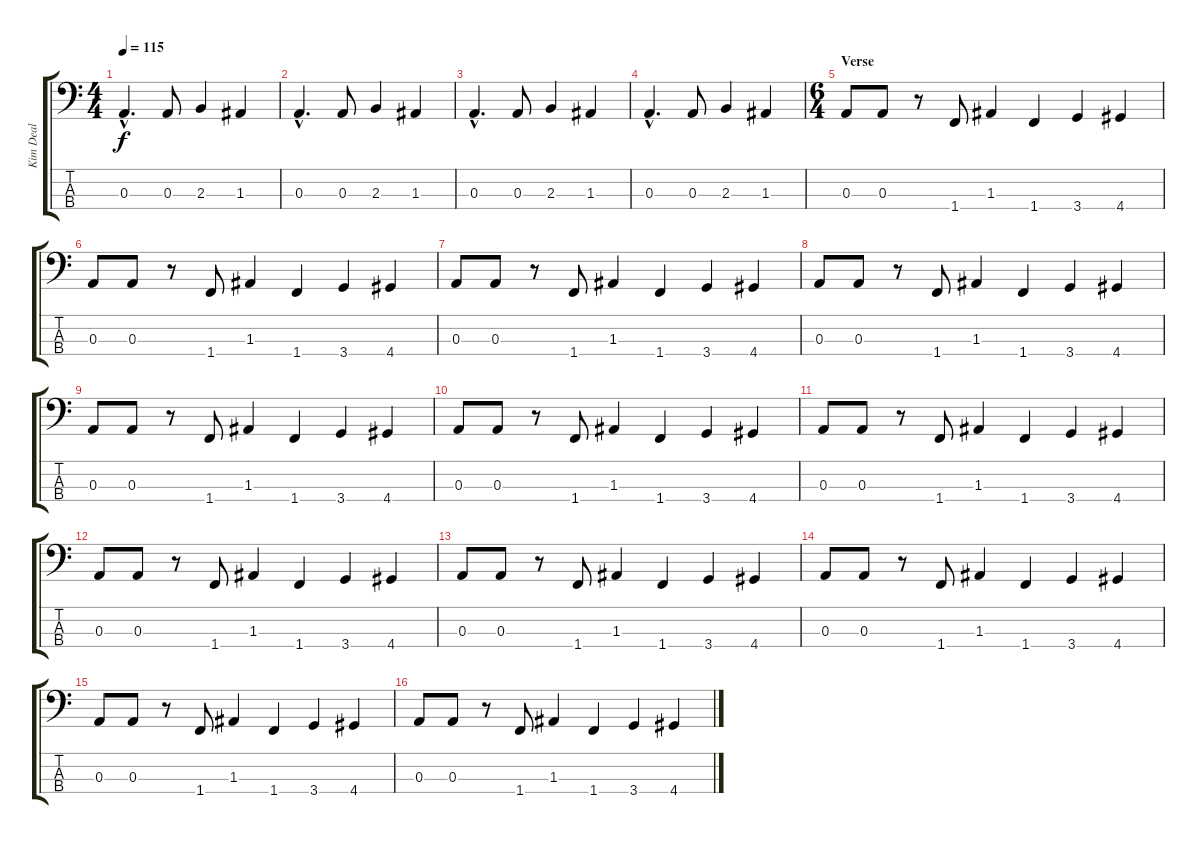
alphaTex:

\track ("Kim Deal" "Kim Deal") {instrument electricbasspick}
\staff {score tabs}
\tuning (G2 D2 A1 E1) {hide}
\ts (4 4)
\section ("" "")
\tempo 115
\clef f4
\ks c
0.3{hac}.4{d dy f} 0.3.8 2.3.4 1.3.4 |
0.3{hac}.4{d} 0.3.8 2.3.4 1.3.4 |
0.3{hac}.4{d} 0.3.8 2.3.4 1.3.4 |
0.3{hac}.4{d} 0.3.8 2.3.4 1.3.4 |
\ts (6 4)
\section ("" "Verse")
0.3.8 0.3.8 r.8 1.4.8 1.3.4 1.4.4 3.4.4 4.4.4 |
0.3.8 0.3.8 r.8 1.4.8 1.3.4 1.4.4 3.4.4 4.4.4 |
0.3.8 0.3.8 r.8 1.4.8 1.3.4 1.4.4 3.4.4 4.4.4 |
0.3.8 0.3.8 r.8 1.4.8 1.3.4 1.4.4 3.4.4 4.4.4 |
0.3.8 0.3.8 r.8 1.4.8 1.3.4 1.4.4 3.4.4 4.4.4 |
0.3.8 0.3.8 r.8 1.4.8 1.3.4 1.4.4 3.4.4 4.4.4 |
0.3.8 0.3.8 r.8 1.4.8 1.3.4 1.4.4 3.4.4 4.4.4 |
0.3.8 0.3.8 r.8 1.4.8 1.3.4 1.4.4 3.4.4 4.4.4 |
0.3.8 0.3.8 r.8 1.4.8 1.3.4 1.4.4 3.4.4 4.4.4 |
0.3.8 0.3.8 r.8 1.4.8 1.3.4 1.4.4 3.4.4 4.4.4 |
0.3.8 0.3.8 r.8 1.4.8 1.3.4 1.4.4 3.4.4 4.4.4 |
0.3.8 0.3.8 r.8 1.4.8 1.3.4 1.4.4 3.4.4 4.4.4
